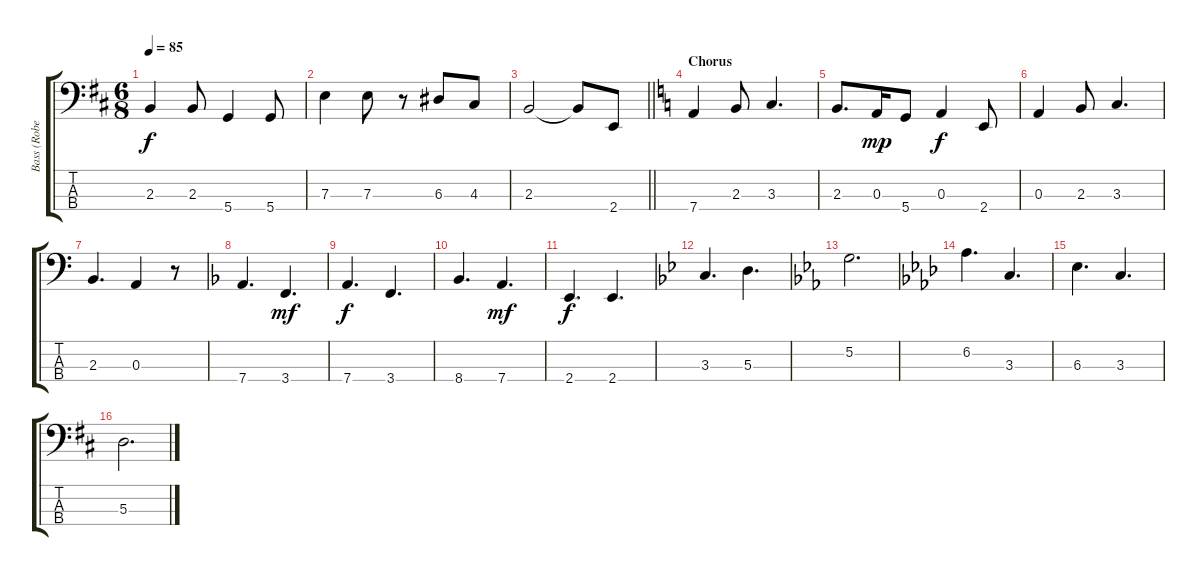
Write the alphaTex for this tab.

\track ("Bass (Robert Hunecke)" "Bass (Robe") {instrument electricbassfinger}
\staff {score tabs}
\tuning (G2 D2 A1 D1) {hide}
\ts (6 8)
\tempo 85
\clef f4
\ks bminor
2.3.4{dy f} 2.3.8 5.4.4 5.4.8 |
7.3.4 7.3.8 r.8 6.3.8 4.3.8 |
\barLineRight lightlight
2.3.2 2.3{t}.8 2.4.8 |
\section ("" "Chorus")
\ks aminor
7.4.4 2.3.8 3.3.4{d} |
2.3.8{d} 0.3.16{dy mp} 5.4.8 0.3.4{dy f} 2.4.8 |
0.3.4 2.3.8 3.3.4{d} |
2.3.4{d} 0.3.4 r.8 |
\ks dminor
7.4.4{d} 3.4.4{d dy mf} |
7.4.4{d dy f} 3.4.4{d} |
8.4.4{d} 7.4.4{d dy mf} |
2.4.4{d dy f} 2.4.4{d} |
\ks gminor
3.3.4{d} 5.3.4{d} |
\ks cminor
5.2.2{d} |
\ks fminor
6.2.4{d} 3.3.4{d} |
6.3.4{d} 3.3.4{d} |
\ks d
5.3.2{d}
